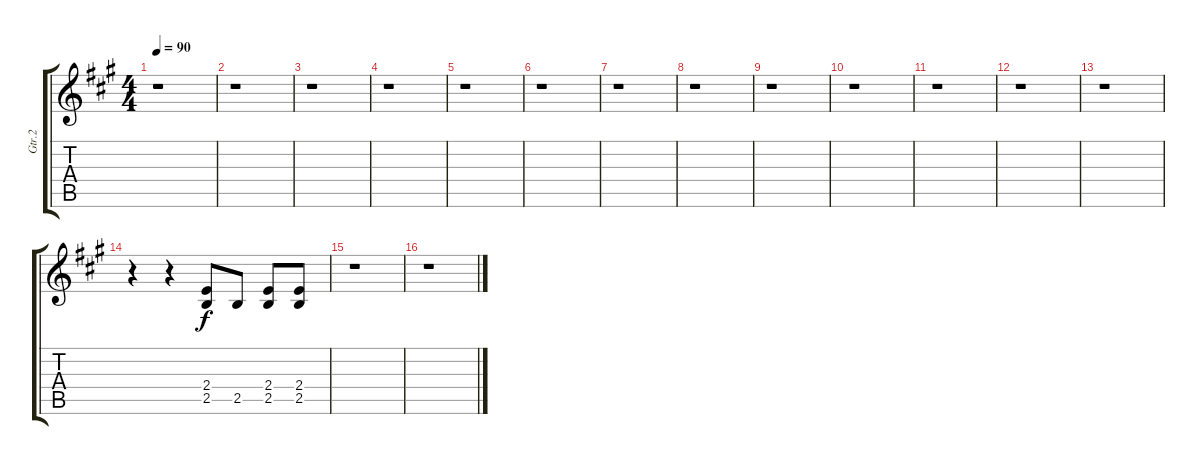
\track ("Gtr.2" "Gtr.2") {instrument distortionguitar}
\staff {score tabs}
\tuning (E4 B3 G3 D3 A2 E2) {hide}
\ts (4 4)
\tempo 90
\clef g2
\ks a
r.1{dy f instrument distortionguitar} |
r.1 |
r.1 |
r.1 |
r.1 |
r.1 |
r.1 |
r.1 |
r.1 |
r.1 |
r.1 |
r.1 |
r.1 |
r.4{volume 13 instrument acousticguitarsteel} r.4 (2.4 2.5).8 2.5.8 (2.4 2.5).8 (2.4 2.5).8 |
r.1 |
r.1
